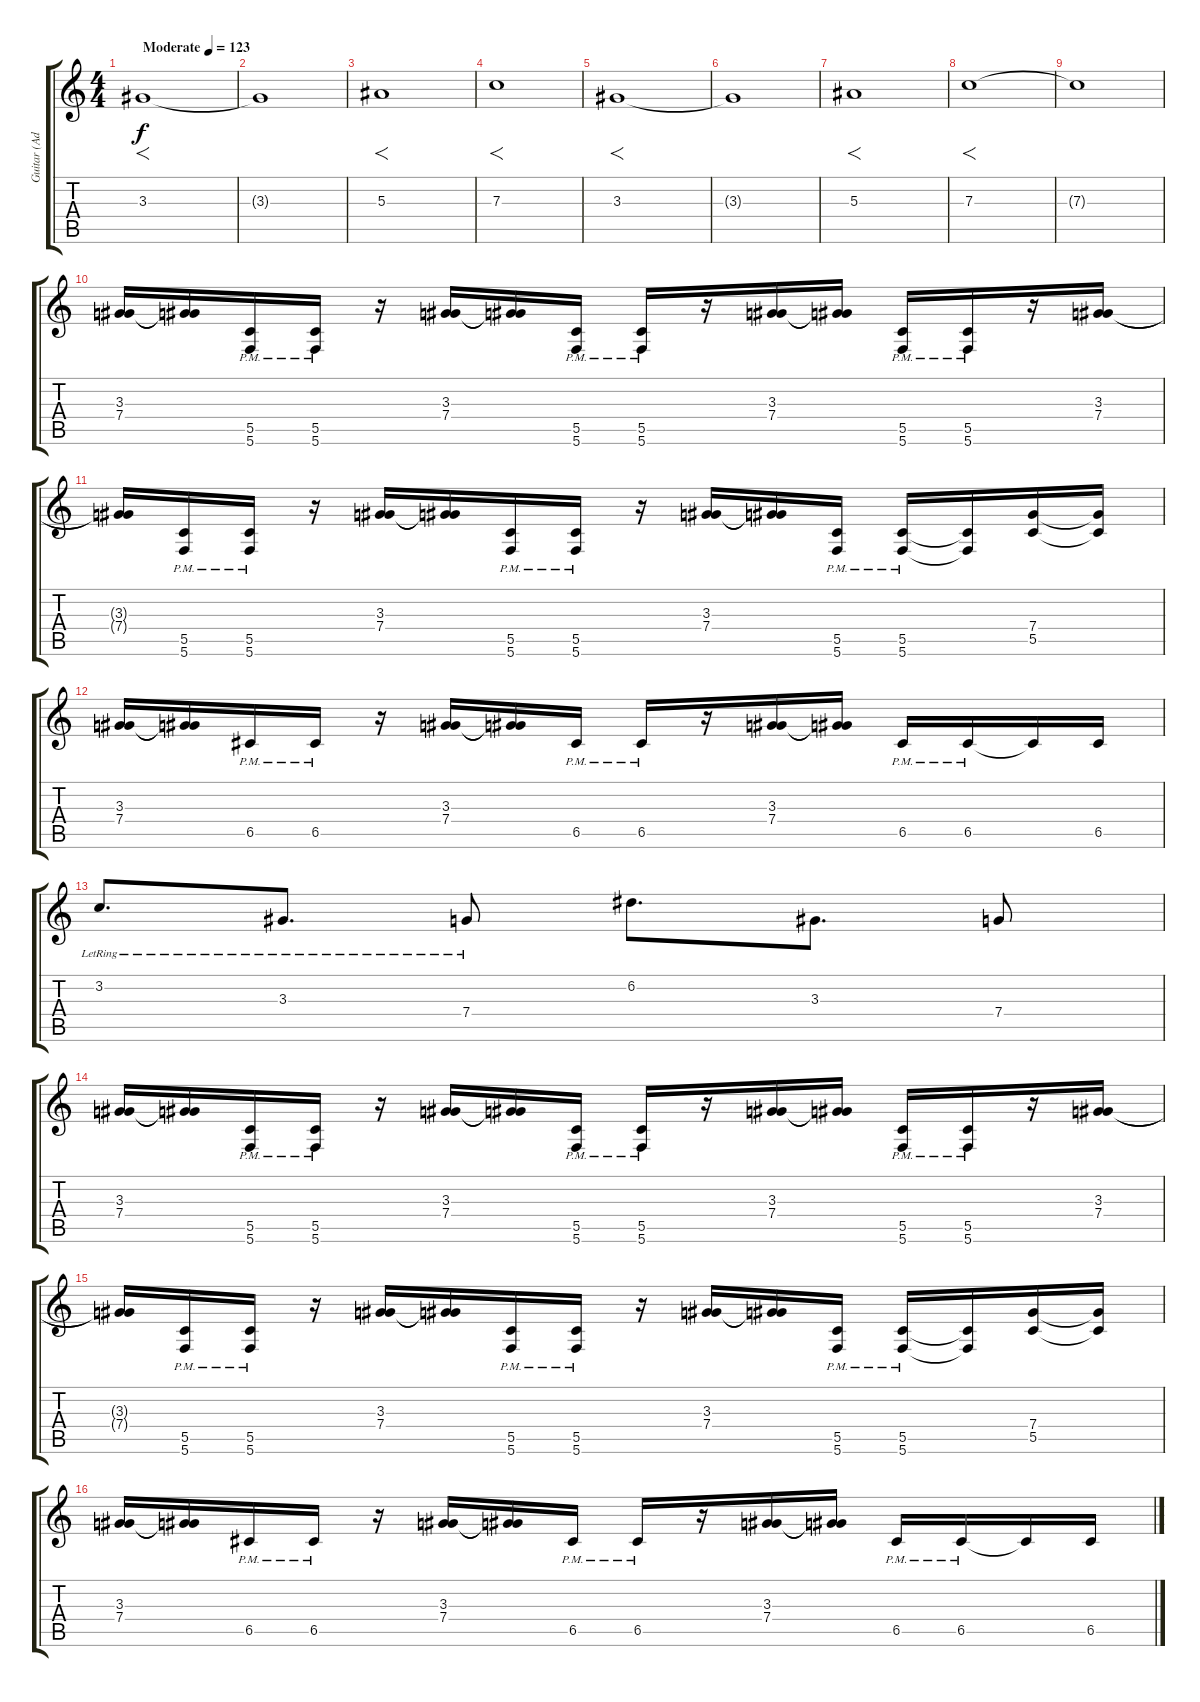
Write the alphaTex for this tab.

\track ("Guitar (Adam)" "Guitar (Ad") {instrument distortionguitar}
\staff {score tabs}
\tuning (D4 A3 F3 C3 G2 C2) {hide}
\ts (4 4)
\tempo (123 "Moderate")
\clef g2
\ks c
3.3.1{f dy f instrument distortionguitar} |
3.3{t}.1 |
5.3.1{f} |
7.3.1{f} |
3.3.1{f} |
3.3{t}.1 |
5.3.1{f} |
7.3.1{f} |
7.3{t}.1 |
(3.3 7.4).16 (3.3{t} 7.4{t}).16 (5.5{pm} 5.6{pm}).16 (5.5{pm} 5.6{pm}).16 r.16 (3.3 7.4).16 (3.3{t} 7.4{t}).16 (5.5{pm} 5.6{pm}).16 (5.5{pm} 5.6{pm}).16 r.16 (3.3 7.4).16 (3.3{t} 7.4{t}).16 (5.5{pm} 5.6{pm}).16 (5.5{pm} 5.6{pm}).16 r.16 (3.3 7.4).16 |
(3.3{t} 7.4{t}).16 (5.5{pm} 5.6{pm}).16 (5.5{pm} 5.6{pm}).16 r.16 (3.3 7.4).16 (3.3{t} 7.4{t}).16 (5.5{pm} 5.6{pm}).16 (5.5{pm} 5.6{pm}).16 r.16 (3.3 7.4).16 (3.3{t} 7.4{t}).16 (5.5{pm} 5.6{pm}).16 (5.5{pm} 5.6{pm}).16 (5.5{t} 5.6{t}).16 (7.4 5.5).16 (7.4{t} 5.5{t}).16 |
(3.3 7.4).16 (3.3{t} 7.4{t}).16 6.5{pm}.16 6.5{pm}.16 r.16 (3.3 7.4).16 (3.3{t} 7.4{t}).16 6.5{pm}.16 6.5{pm}.16 r.16 (3.3 7.4).16 (3.3{t} 7.4{t}).16 6.5{pm}.16 6.5{pm}.16 6.5{t}.16 6.5.16 |
3.2{lr}.8{d} 3.3{lr}.8{d} 7.4{lr}.8 6.2.8{d} 3.3.8{d} 7.4.8 |
(3.3 7.4).16 (3.3{t} 7.4{t}).16 (5.5{pm} 5.6{pm}).16 (5.5{pm} 5.6{pm}).16 r.16 (3.3 7.4).16 (3.3{t} 7.4{t}).16 (5.5{pm} 5.6{pm}).16 (5.5{pm} 5.6{pm}).16 r.16 (3.3 7.4).16 (3.3{t} 7.4{t}).16 (5.5{pm} 5.6{pm}).16 (5.5{pm} 5.6{pm}).16 r.16 (3.3 7.4).16 |
(3.3{t} 7.4{t}).16 (5.5{pm} 5.6{pm}).16 (5.5{pm} 5.6{pm}).16 r.16 (3.3 7.4).16 (3.3{t} 7.4{t}).16 (5.5{pm} 5.6{pm}).16 (5.5{pm} 5.6{pm}).16 r.16 (3.3 7.4).16 (3.3{t} 7.4{t}).16 (5.5{pm} 5.6{pm}).16 (5.5{pm} 5.6{pm}).16 (5.5{t} 5.6{t}).16 (7.4 5.5).16 (7.4{t} 5.5{t}).16 |
(3.3 7.4).16 (3.3{t} 7.4{t}).16 6.5{pm}.16 6.5{pm}.16 r.16 (3.3 7.4).16 (3.3{t} 7.4{t}).16 6.5{pm}.16 6.5{pm}.16 r.16 (3.3 7.4).16 (3.3{t} 7.4{t}).16 6.5{pm}.16 6.5{pm}.16 6.5{t}.16 6.5.16
